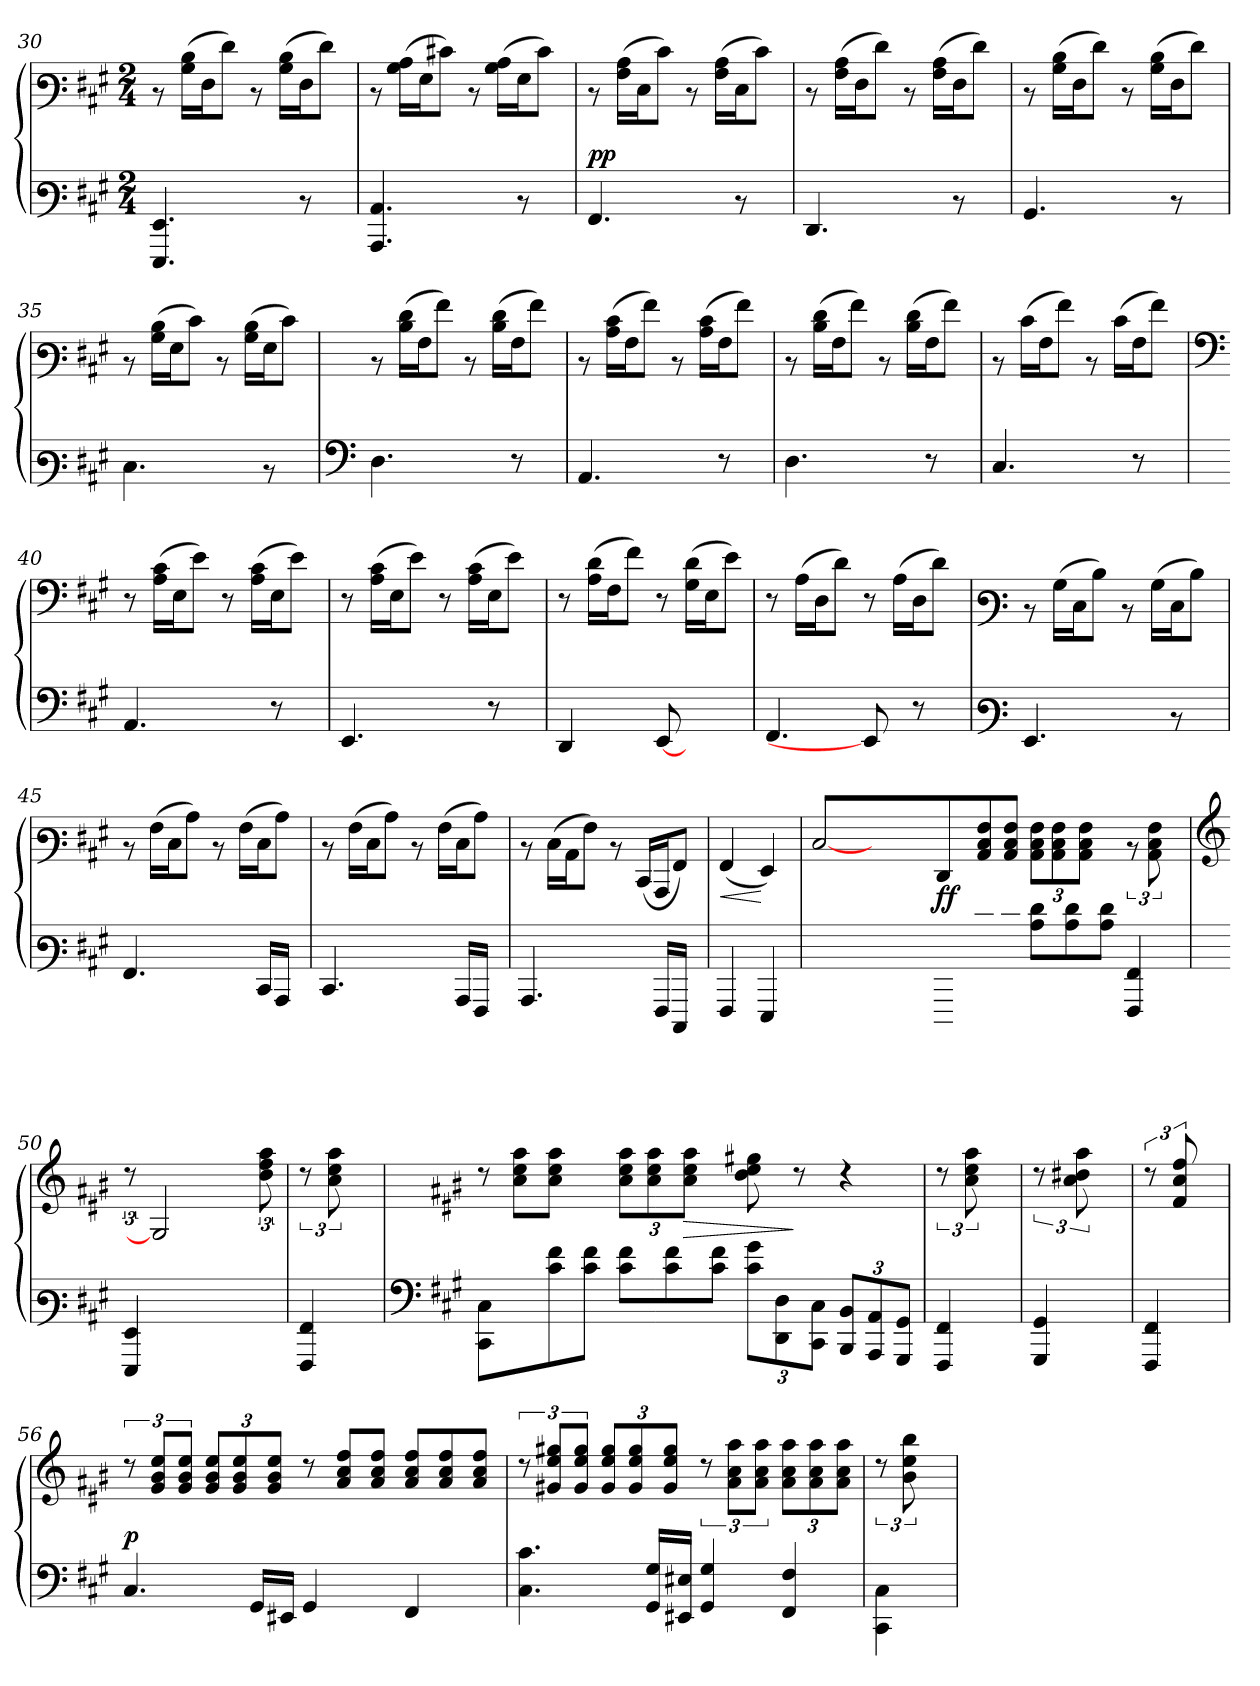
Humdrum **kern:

**kern	**kern	**dynam
*part1	*part1	*part1
*staff2	*staff1	*staff1/2
*clefF3	*clefF3	*
*k[f#c#g#]	*k[f#c#g#]	*
*M2/4	*M2/4	*
=30	=30	=30
4.GGG#/ 4.GG#/	8rD	.
.	(>16B\ 16d\LL	.
.	16F#\J	.
.	8f#\J)	.
8.ryy	8rD	.
.	(>16B\ 16d\LL	.
8rD	16F#\J	.
.	8f#\J)	.
16ryy	.	.
=31	=31	=31
4.CC#/ 4.C#/	8rD	.
.	(>16B\ 16c#\LL	.
.	16G#\J	.
.	8e#X\J)	.
8.ryy	8rD	.
.	(>16B\ 16c#\LL	.
8rD	16G#\J	.
.	8e#\J)	.
16ryy	.	.
!!LO:LB:g=z
=32	=32	=32
!	!	!LO:DY:a=2
4.AA/	8rD	pp
.	(>16A\ 16c#\LL	.
.	16E\J	.
.	8e\J)	.
8.ryy	8rD	.
.	(>16A\ 16c#\LL	.
8rD	16E\J	.
.	8e\J)	.
16ryy	.	.
=33	=33	=33
4.FF#/	8rD	.
.	(>16A\ 16c#\LL	.
.	16F#\J	.
.	8f#\J)	.
8.ryy	8rD	.
.	(>16A\ 16c#\LL	.
8rD	16F#\J	.
.	8f#\J)	.
16ryy	.	.
=34	=34	=34
4.BB/	8rD	.
.	(>16B\ 16d\LL	.
.	16F#\J	.
.	8f#\J)	.
8.ryy	8rD	.
.	(>16B\ 16d\LL	.
8rD	16F#\J	.
.	8f#\J)	.
16ryy	.	.
=35	=35	=35
4.E\	8rD	.
.	(>16B\ 16d\LL	.
.	16G#\J	.
.	8e\J)	.
8.ryy	8rD	.
.	(>16B\ 16d\LL	.
8rD	16G#\J	.
.	8e\J)	.
16ryy	.	.
!!LO:LB:g=z
=36	=36	=36
*clefF4	*	*
4.D\	8rD	.
.	(>16d\ 16f#\LL	.
.	16A\J	.
.	8a\J)	.
8.ryy	8rD	.
.	(>16d\ 16f#\LL	.
8r	16A\J	.
.	8a\J)	.
16ryy	.	.
=37	=37	=37
4.AA/	8rD	.
.	(>16c#\ 16e\LL	.
.	16A\J	.
.	8a\J)	.
8.ryy	8rD	.
.	(>16c#\ 16e\LL	.
8r	16A\J	.
.	8a\J)	.
16ryy	.	.
=38	=38	=38
4.D\	8rD	.
.	(>16d\ 16f#\LL	.
.	16A\J	.
.	8a\J)	.
8.ryy	8rD	.
.	(>16d\ 16f#\LL	.
8r	16A\J	.
.	8a\J)	.
16ryy	.	.
=39	=39	=39
4.C#/	8rD	.
.	(>16e\LL	.
.	16A\J	.
.	8a\J)	.
8.ryy	8rD	.
.	(>16e\LL	.
8r	16A\J	.
.	8a\J)	.
16ryy	.	.
!!LO:LB:g=z
=40	=40	=40
*	*clefF4	*
4.AA/	8r	.
.	(>16A\ 16c#\LL	.
.	16E\J	.
.	8e\J)	.
8.ryy	8r	.
.	(>16A\ 16c#\LL	.
8r	16E\J	.
.	8e\J)	.
16ryy	.	.
=41	=41	=41
4.EE/	8r	.
.	(>16A\ 16c#\LL	.
.	16E\J	.
.	8e\J)	.
8.ryy	8r	.
.	(>16A\ 16c#\LL	.
8r	16E\J	.
.	8e\J)	.
16ryy	.	.
=42	=42	=42
4DD/	8r	.
.	(>16A\ 16d\LL	.
.	16F#\J	.
8ryy	8f#\J)	.
[8EE/	8r	.
4ryy	(>16G#\ 16d\LL	.
.	16E\J	.
.	8e\J)	.
=43	=43	=43
4.FF#/	8r	.
.	(>16A\LL	.
.	16D\J	.
.	8d\J)	.
8EE/]	8r	.
16ryy	(>16A\LL	.
8r	16D\J	.
.	8d\J)	.
16ryy	.	.
!!LO:LB:g=z
=44	=44	=44
*clefF3	*clefF3	*
4.GG#/	8rD	.
.	(>16B\LL	.
.	16E\J	.
.	8d\J)	.
8.ryy	8rD	.
.	(>16B\LL	.
8rD	16E\J	.
.	8d\J)	.
16ryy	.	.
=45	=45	=45
4.AA/	8rD	.
.	(>16A\LL	.
.	16E\J	.
.	8c#\J)	.
8.ryy	8rD	.
.	(>16A\LL	.
16EE/LL	16E\J	.
16CC#/JJ	8c#\J)	.
16ryy	.	.
=46	=46	=46
4.EE/	8rD	.
.	(>16A\LL	.
.	16E\J	.
.	8c#\J)	.
8.ryy	8rD	.
.	(>16A\LL	.
16CC#/LL	16E\J	.
16AAA/JJ	8c#\J)	.
16ryy	.	.
!!LO:LB:g=z
=47	=47	=47
4.CC#/	8rD	.
.	(>16E\LL	.
.	16C#\J	.
.	8A\J)	.
8.ryy	8rD	.
.	(<16EE/LL	.
16AAA/LL	16CC#/J	.
16EEE/JJ	8AA/J)	.
16ryy	.	.
=48	=48	=48
!	!	!LO:HP:b
4AAA/	(<4AA/	<
4GGG#/	4GG#/)	[
=49	=49	=49
1ryy	[2E	.
.	2ryy	.
!	!	!LO:DY:b
!	!	!LO:DY:n=1:b
4FFF#/	4FF#/	f f
8c#\ 8f#\	8C#/ 8E/ 8A/	.
8c#\ 8f#\J	8C#/ 8E/ 8A/J	.
8c#\ 8f#\L	12C#\ 12E\ 12A\L	.
.	12C#\ 12E\ 12A\	.
8c#\ 8f#\	.	.
.	12C#\ 12E\ 12A\J	.
8c#\ 8f#\J	8ryy	.
4AAA/ 4AA/	12rD	.
.	12C#\ 12E\ 12A\L	.
.	12ryy	.
!!LO:LB:g=z
=50	=50	=50
*	*clefG3	*
4GGG#/ 4GG#/	12rb	.
.	2E]	.
12%5ryy	.	.
.	12b\ 12dd\ 12ff#\L	.
=51	=51	=51
4AAA/ 4AA/	12rb	.
.	12a\ 12cc#\ 12ff#\L	.
.	12ryy	.
!!LO:PB:g=z
=52	=52	=52
*clefF4	*	*
*k[f#c#g#]	*k[f#c#g#]	*
4CC#\ 4C#\	8rb	.
.	8a\ 8cc#\ 8ff#\L	.
8c#\ 8f#\	8a\ 8cc#\ 8ff#\J	.
8c#\ 8f#\J	8ryy	.
8c#\ 8f#\L	12a\ 12cc#\ 12ff#\L	.
.	12a\ 12cc#\ 12ff#\	.
8c#\ 8f#\	.	.
!	!	!LO:HP:b
!	!	!LO:HP:n=1:b
.	12a\ 12cc#\ 12ff#\J	> >
8c#\ 8f#\J	8ryy	.
12c#\ 12g#\L	8b\ 8cc#\ 8ee#X\	.
12DD\ 12D\	.	.
.	8rb	]
12CC#\ 12C#\J	.	.
12BBB/ 12BB/L	4rb	]
12AAA/ 12AA/	.	.
12GGG#/ 12GG#/J	.	.
=53	=53	=53
4FFF#/ 4FF#/	12rb	.
.	12a\ 12cc#\ 12ff#\L	.
.	12ryy	.
!!LO:LB:g=z
=54	=54	=54
4GGG#/ 4GG#/	12rb	.
.	12a\ 12b#X\ 12ff#\L	.
.	12ryy	.
=55	=55	=55
4FFF#/ 4FF#/	12rb	.
.	12d/ 12a/ 12dd/L	.
.	12ryy	.
!!LO:LB:g=z
=56	=56	=56
!	!	!LO:DY:a=2
4.C#/	12rb	p
.	12e/ 12g#/ 12cc#/L	.
.	12e/ 12g#/ 12cc#/J	.
.	12e/ 12g#/ 12cc#/L	.
.	12e/ 12g#/ 12cc#/	.
16GG#/LL	.	.
.	12e/ 12g#/ 12cc#/J	.
16EE#X/JJ	.	.
4GG#/	8rb	.
.	8f#/ 8a/ 8dd/L	.
8ryy	8f#/ 8a/ 8dd/J	.
4FF#/	8f#/ 8a/ 8dd/L	.
.	8f#/ 8a/ 8dd/	.
8ryy	8f#/ 8a/ 8dd/J	.
=57	=57	=57
4.C#\ 4.c#\	12rb	.
.	12e#X/ 12cc#/ 12ee#X/L	.
.	12e#/ 12cc#/ 12ee#/J	.
.	12e#/ 12cc#/ 12ee#/L	.
.	12e#/ 12cc#/ 12ee#/	.
16GG#/ 16G#/LL	.	.
.	12e#/ 12cc#/ 12ee#/J	.
16EE#X/ 16E#X/JJ	.	.
4GG#/ 4G#/	12rb	.
.	12f#\ 12a\ 12ff#\L	.
.	12f#\ 12a\ 12ff#\J	.
4FF#/ 4F#/	12f#\ 12a\ 12ff#\L	.
.	12f#\ 12a\ 12ff#\	.
.	12f#\ 12a\ 12ff#\J	.
!!LO:LB:g=z
=58	=58	=58
4CC#\ 4C#\	12rb	.
.	12g#\ 12cc#\ 12gg#\L	.
.	12ryy	.
=	=	=
*-	*-	*-
